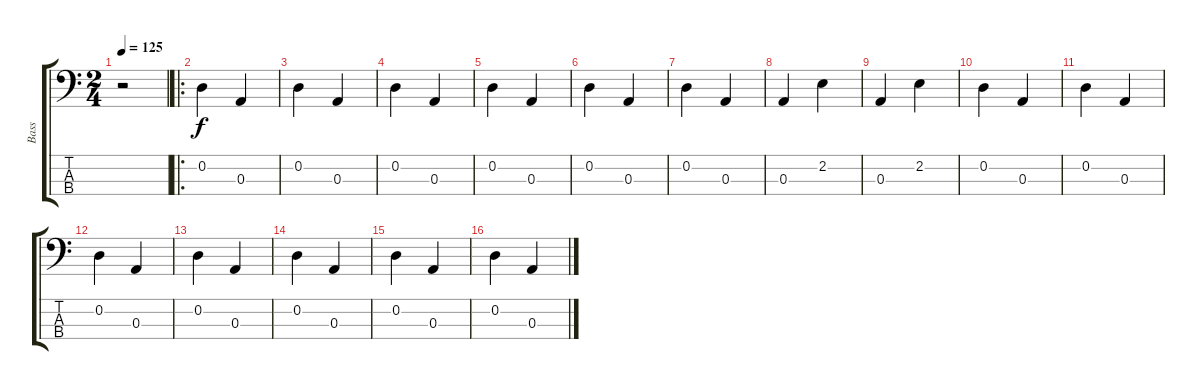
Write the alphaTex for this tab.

\track ("Bass" "Bass") {instrument electricbassfinger}
\staff {score tabs}
\tuning (G2 D2 A1 E1) {hide}
\ts (2 4)
\tempo 125
\clef f4
\ks c
r.2{dy f instrument electricbassfinger} |
\ro
0.2.4 0.3.4 |
0.2.4 0.3.4 |
0.2.4 0.3.4 |
0.2.4 0.3.4 |
0.2.4 0.3.4 |
0.2.4 0.3.4 |
0.3.4 2.2.4 |
0.3.4 2.2.4 |
0.2.4 0.3.4 |
0.2.4 0.3.4 |
0.2.4 0.3.4 |
0.2.4 0.3.4 |
0.2.4 0.3.4 |
0.2.4 0.3.4 |
0.2.4 0.3.4
